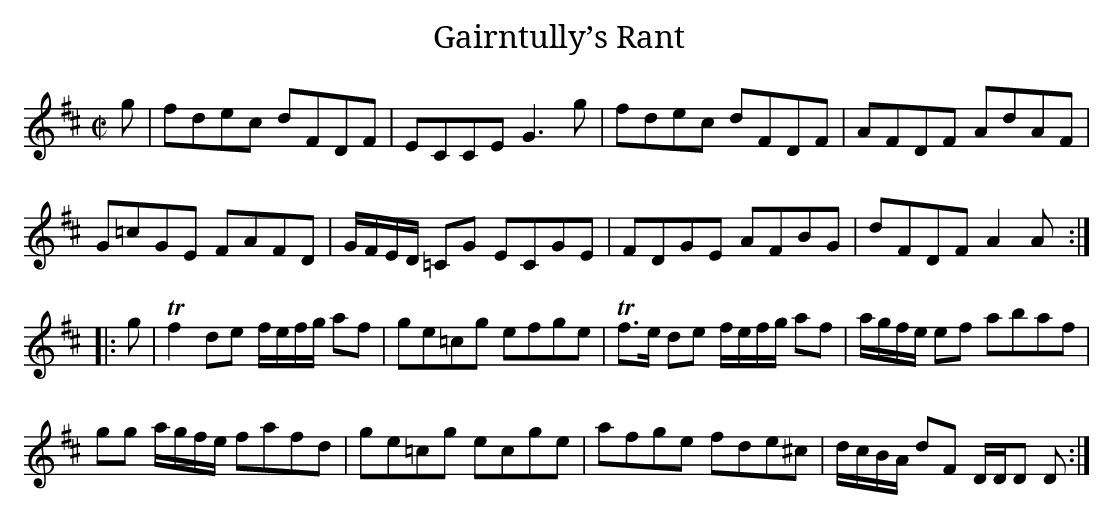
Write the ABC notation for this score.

X:1
T:Gairntully’s Rant
M:C|
L:1/8
K:D
g|fdec dFDF|ECCE G3g|fdec dFDF|AFDF AdAF|
G=cGE FAFD|G/F/E/D/ =CG ECGE|FDGE AFBG|dFDF A2A:|
|:g|Tf2 de f/e/f/g/ af|ge=cg efge|Tf>e de f/e/f/g/ af|a/g/f/e/ ef abaf|
gg a/g/f/e/ fafd|ge=cg ecge|afge fde^c|d/c/B/A/ dF D/D/D D:|]
